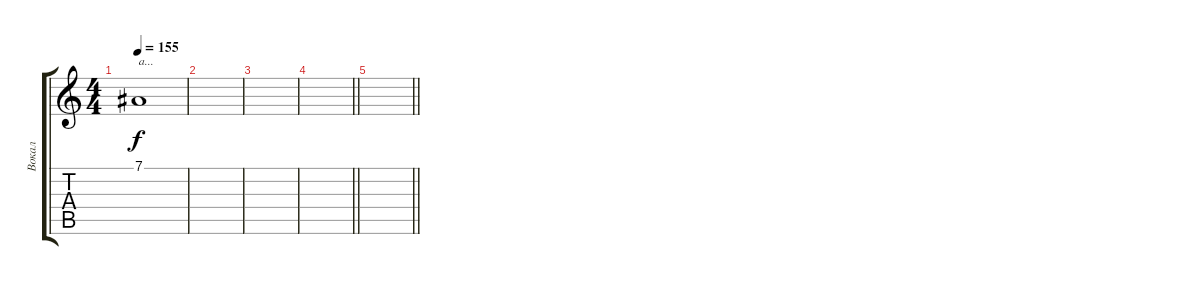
\track ("Вокал" "Вокал") {instrument bassoon}
\staff {score tabs}
\tuning (Eb4 Bb3 Gb3 Db3 Ab2 Eb2) {hide}
\ts (4 4)
\tempo 155
\clef g2
\ks c
7.1.1{txt "а..." dy f} |
|
|
\barLineRight lightlight
|
\barLineRight lightlight
